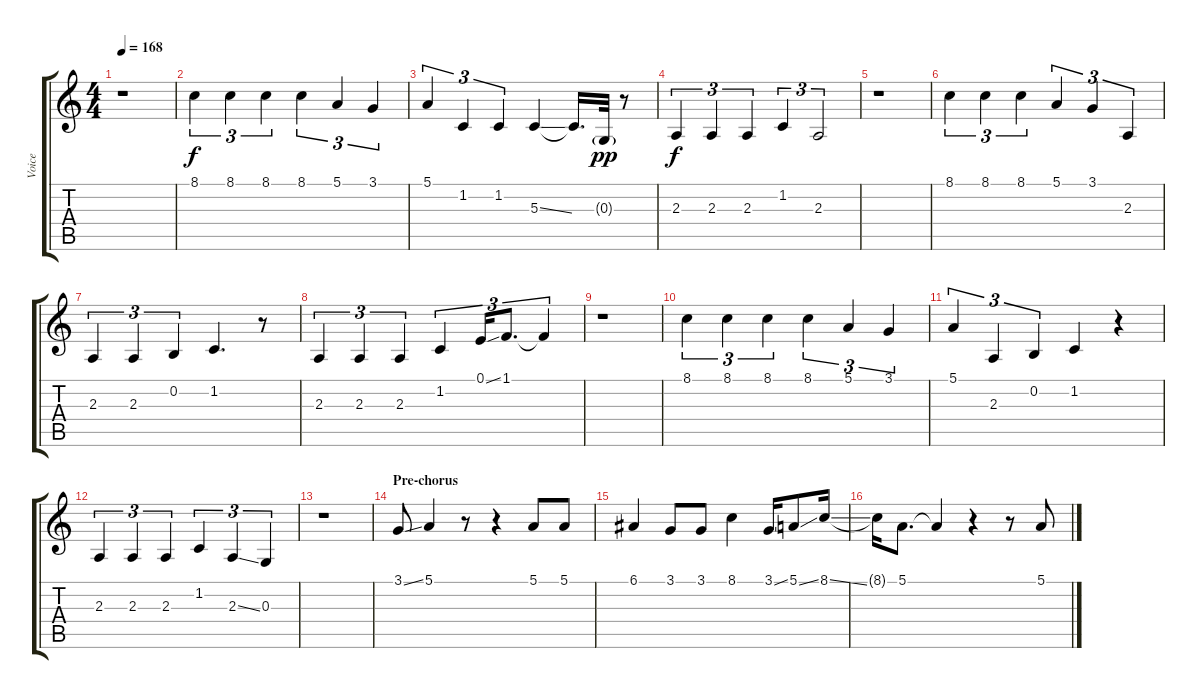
\track ("Voice" "Voice") {instrument lead6voice}
\staff {score tabs}
\tuning (E4 B3 G3 D3 A2 E2) {hide}
\ts (4 4)
\tempo 168
\clef g2
\ks c
r.1{dy f} |
8.1.4{tu (3 2)} 8.1.4{tu (3 2)} 8.1.4{tu (3 2)} 8.1.4{tu (3 2)} 5.1.4{tu (3 2)} 3.1.4{tu (3 2)} |
5.1.4{tu (3 2)} 1.2.4{tu (3 2)} 1.2.4{tu (3 2)} 5.3{ss}.4 5.3{t}.16{d} 0.3{g}.32{dy pp} r.8 |
2.3.4{tu (3 2) dy f} 2.3.4{tu (3 2)} 2.3.4{tu (3 2)} 1.2.4{tu (3 2)} 2.3.2{tu (3 2)} |
r.1 |
8.1.4{tu (3 2)} 8.1.4{tu (3 2)} 8.1.4{tu (3 2)} 5.1.4{tu (3 2)} 3.1.4{tu (3 2)} 2.3.4{tu (3 2)} |
2.3.4{tu (3 2)} 2.3.4{tu (3 2)} 0.2.4{tu (3 2)} 1.2.4{d} r.8 |
2.3.4{tu (3 2)} 2.3.4{tu (3 2)} 2.3.4{tu (3 2)} 1.2.4{tu (3 2)} 0.1{ss}.16{tu (3 2)} 1.1.8{d tu (3 2)} 1.1{t}.4{tu (3 2)} |
r.1 |
8.1.4{tu (3 2)} 8.1.4{tu (3 2)} 8.1.4{tu (3 2)} 8.1.4{tu (3 2)} 5.1.4{tu (3 2)} 3.1.4{tu (3 2)} |
5.1.4{tu (3 2)} 2.3.4{tu (3 2)} 0.2.4{tu (3 2)} 1.2.4 r.4 |
2.3.4{tu (3 2)} 2.3.4{tu (3 2)} 2.3.4{tu (3 2)} 1.2.4{tu (3 2)} 2.3{ss}.4{tu (3 2)} 0.3.4{tu (3 2)} |
r.1 |
\section ("" "Pre-chorus")
3.1{ss}.8 5.1.4 r.8 r.4 5.1.8 5.1.8 |
6.1.4 3.1.8 3.1.8 8.1.4 3.1{ss}.16 5.1{ss}.8 8.1{ss}.16 |
8.1{t}.16 5.1.8{d} 5.1{t}.4 r.4 r.8 5.1.8
